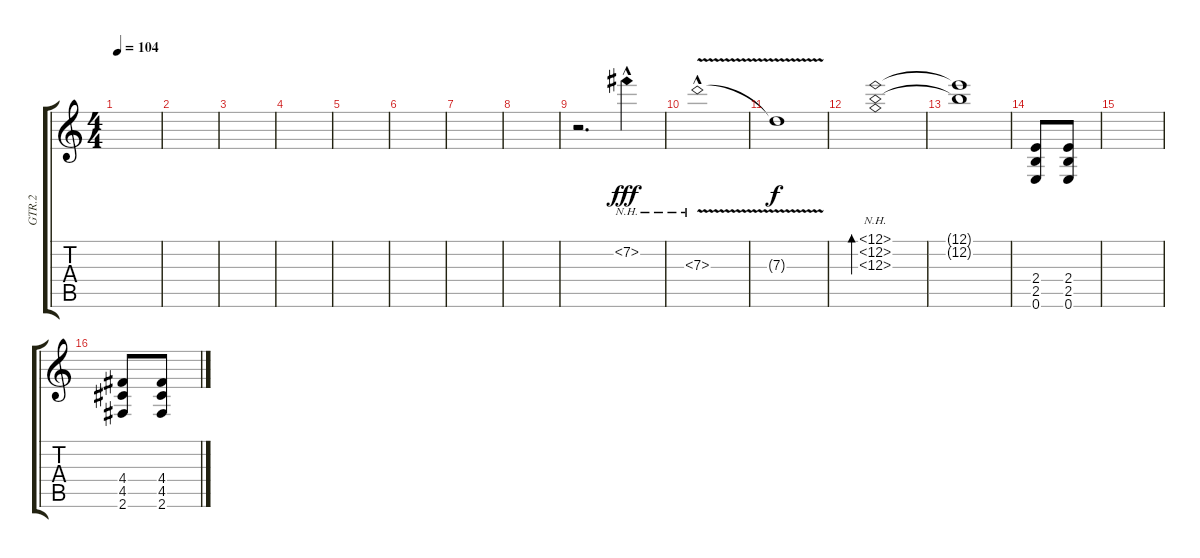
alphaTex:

\track ("GTR.2" "GTR.2") {instrument distortionguitar}
\staff {score tabs}
\tuning (E4 B3 G3 D3 A2 E2) {hide}
\ts (4 4)
\tempo 104
\clef g2
\ks c
|
|
|
|
|
|
|
|
r.2{d} 7.2{nh hac}.4{dy fff} |
7.3{nh v hac}.1 |
7.3{t}.1{dy f} |
(12.1{nh} 12.2{nh} 12.3{nh}).1{bd 240} |
(12.1{t} 12.2{t}).1 |
(2.4 2.5 0.6).8{volume 7 balance 14 instrument distortionguitar} (2.4 2.5 0.6).8 |
|
(4.4 4.5 2.6).8 (4.4 4.5 2.6).8
